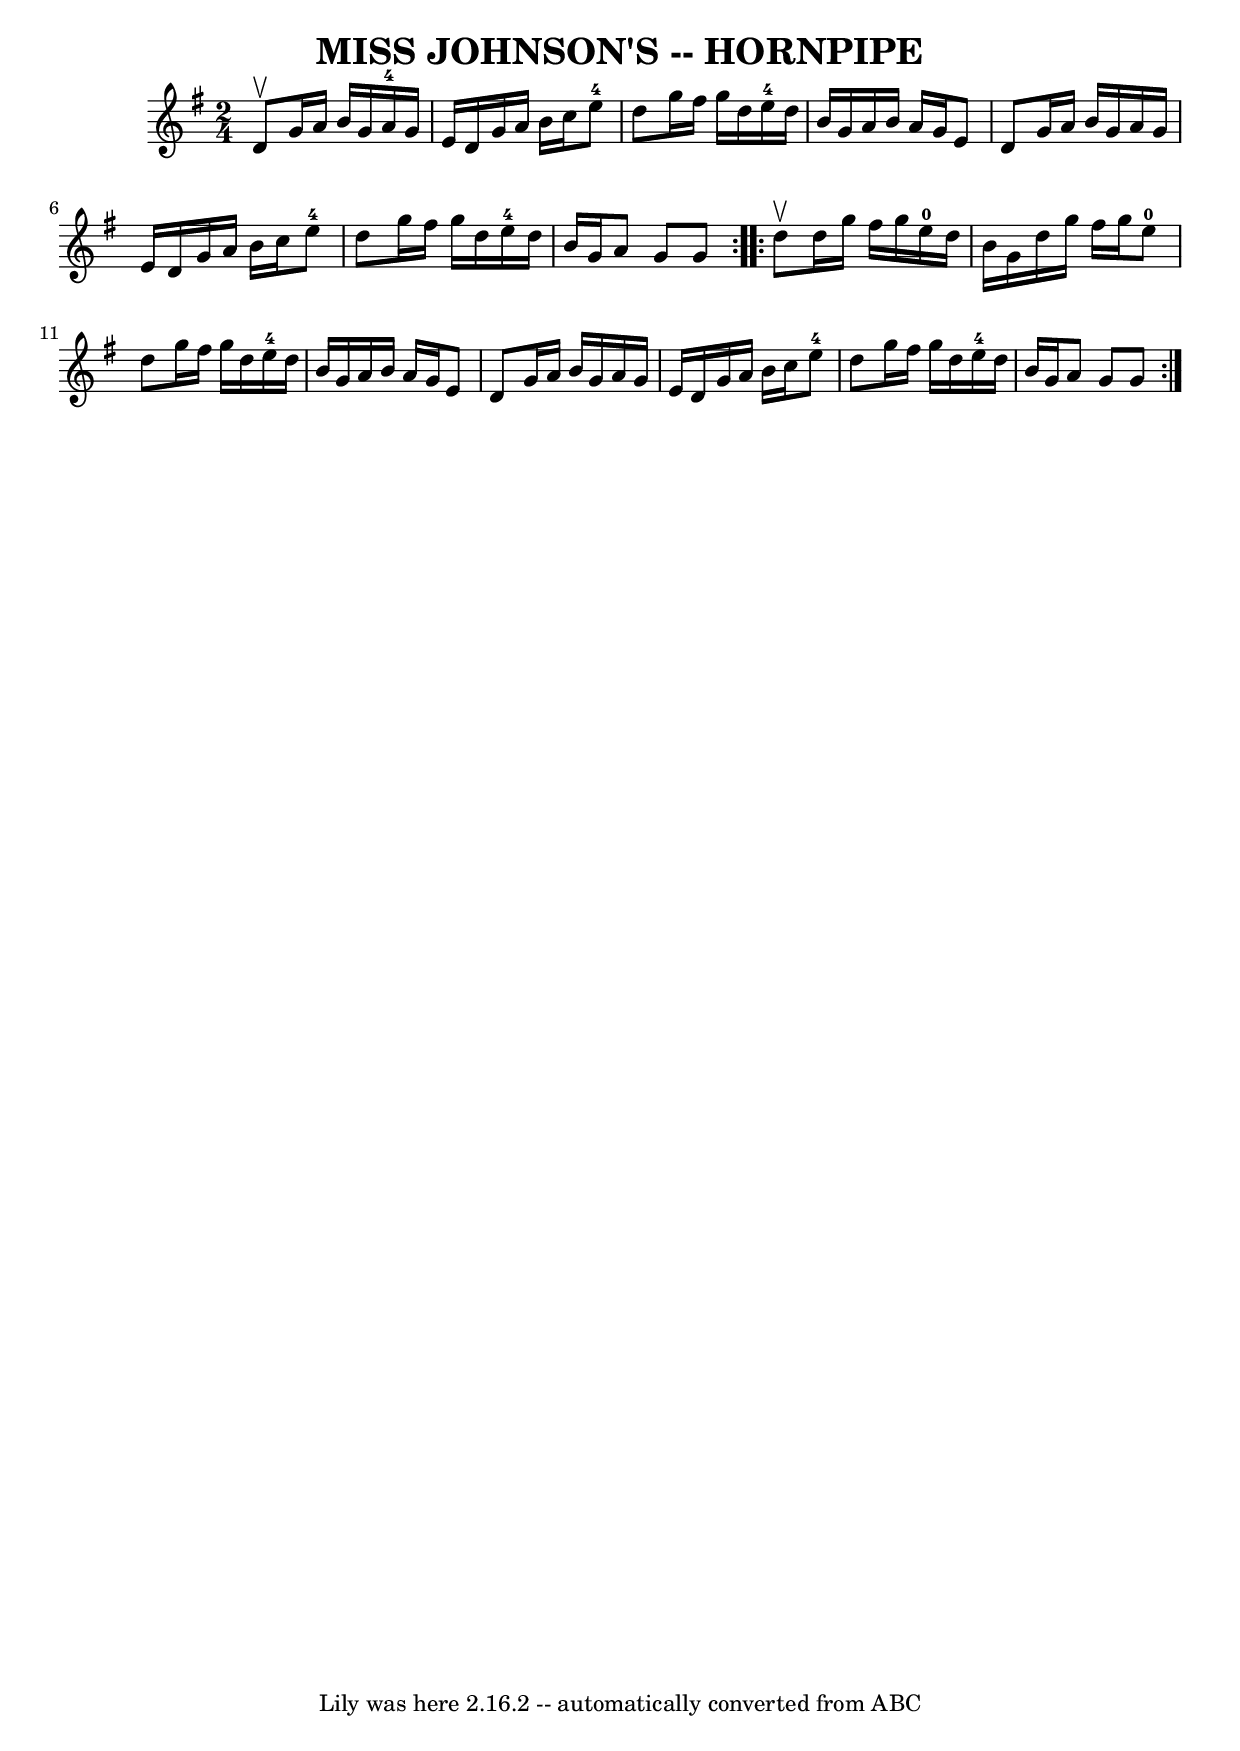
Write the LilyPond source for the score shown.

\version "2.16.2"
\include "Mammoth.ily"
\header {
  %% book = "Ryan's Mammoth Collection of Fiddle Tunes"
  crossRefNumber = "1"
  footnotes = ""
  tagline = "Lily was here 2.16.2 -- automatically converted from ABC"
  title = "MISS JOHNSON'S -- HORNPIPE"

}
voicedefault =  {



  \repeat volta 2 {

    \time 2/4 
    \key g \major     d'8^\upbow        |
    g'16 a'16 b'16         g'16 a'16-4 g'16 e'16 d'16     |
    g'16 a'16 b'16        c''16 e''8-4 d''8     |
    g''16 fis''16 g''16 d''16        e''16-4 d''16 b'16 g'16     |
    a'16 b'16 a'16         g'16 e'8 d'8    |  |
    g'16 a'16 b'16 g'16         a'16 g'16 e'16 d'16     |
    g'16 a'16 b'16 c''16           e''8-4 d''8     |
    g''16 fis''16 g''16 d''16 e''16-4 d''16 b'16 g'16    |
    a'8 g'8 g'8    
  }     

  \repeat volta 2 {     d''8^\upbow        |
    d''16 g''16 fis''16         g''16 e''16-0 d''16 b'16 g'16     |
    d''16 g''16         fis''16 g''16 e''8-0 d''8     |
    g''16 fis''16 g''16       d''16 e''16-4 d''16 b'16 g'16     |
    a'16 b'16         a'16 g'16 e'8 d'8    |  |
    g'16 a'16 b'16         g'16 a'16 g'16 e'16 d'16     |
    g'16 a'16 b'16         c''16 e''8-4 d''8     |
    g''16 fis''16 g''16 d''16         e''16-4 d''16 b'16 g'16     |
    a'8 g'8 g'8    
  }   

}

\score{
  <<

    \context Staff="default"
    {
      \voicedefault 
      
    }

  >>
  \layout {
    
  }
  \midi {
  }

}
